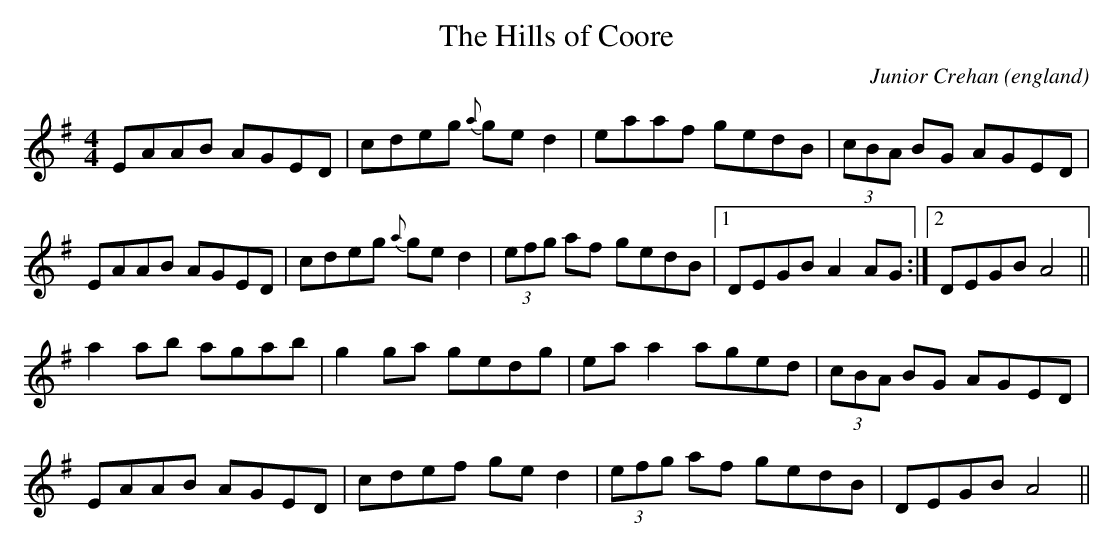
X:1
T:Hills of Coore, The
O:england
M:4/4
L:1/8
C:Junior Crehan
K:G
EAAB AGED|cdeg {a}ge d2|eaaf gedB|(3cBA BG AGED|
EAAB AGED|cdeg {a}ge d2|(3efg af gedB|1DEGB A2 AG:|2DEGB A4||
a2 ab agab|g2 ga gedg|ea a2 aged|(3cBA BG AGED|
EAAB AGED|cdef ge d2|(3efg af gedB|DEGB A4||
